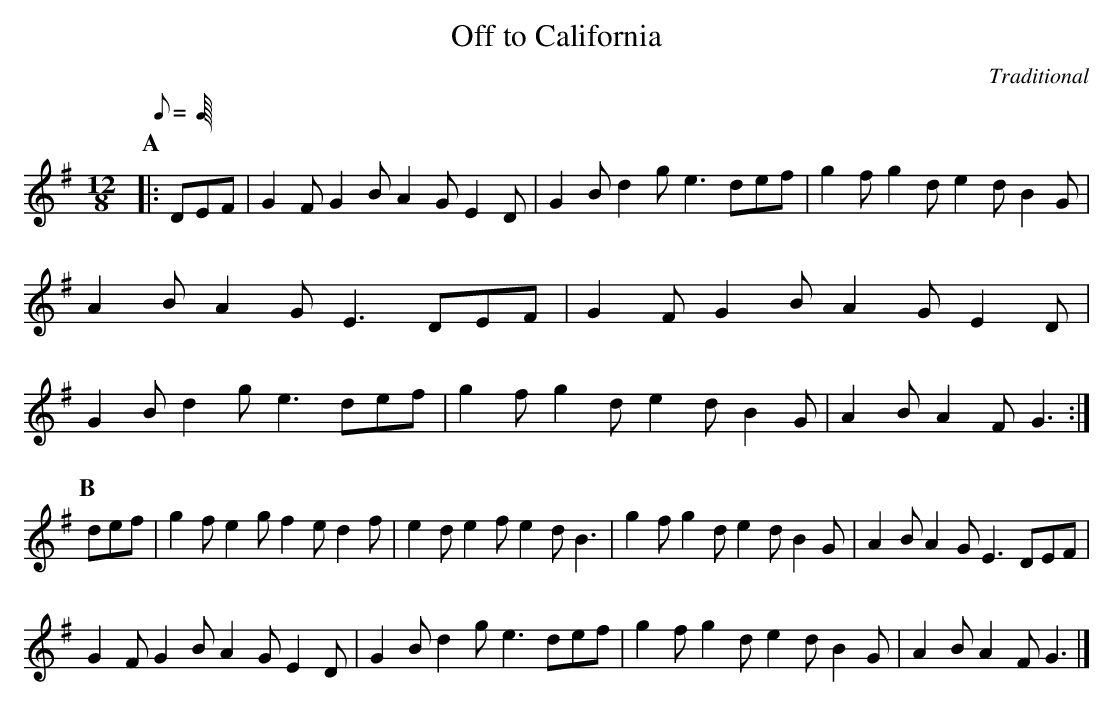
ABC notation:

X:1
T:Off to California
M:12/8
L:1/8
C:Traditional
Q:C3=120
K:G Major
P:A
|: DEF | G2FG2B A2GE2D | G2Bd2g e3 def | g2fg2d e2dB2G | A2BA2G E3 DEF |\
G2FG2B A2GE2D | G2Bd2g e3 def | g2fg2d e2dB2G | A2BA2F G3 :|
P:B
def | g2fe2g f2ed2f | e2de2f e2dB3 | g2fg2d e2dB2G | A2BA2G E3 DEF |
G2FG2B A2GE2D | G2Bd2g e3 def | g2fg2d e2dB2G | A2BA2F G3 |]
